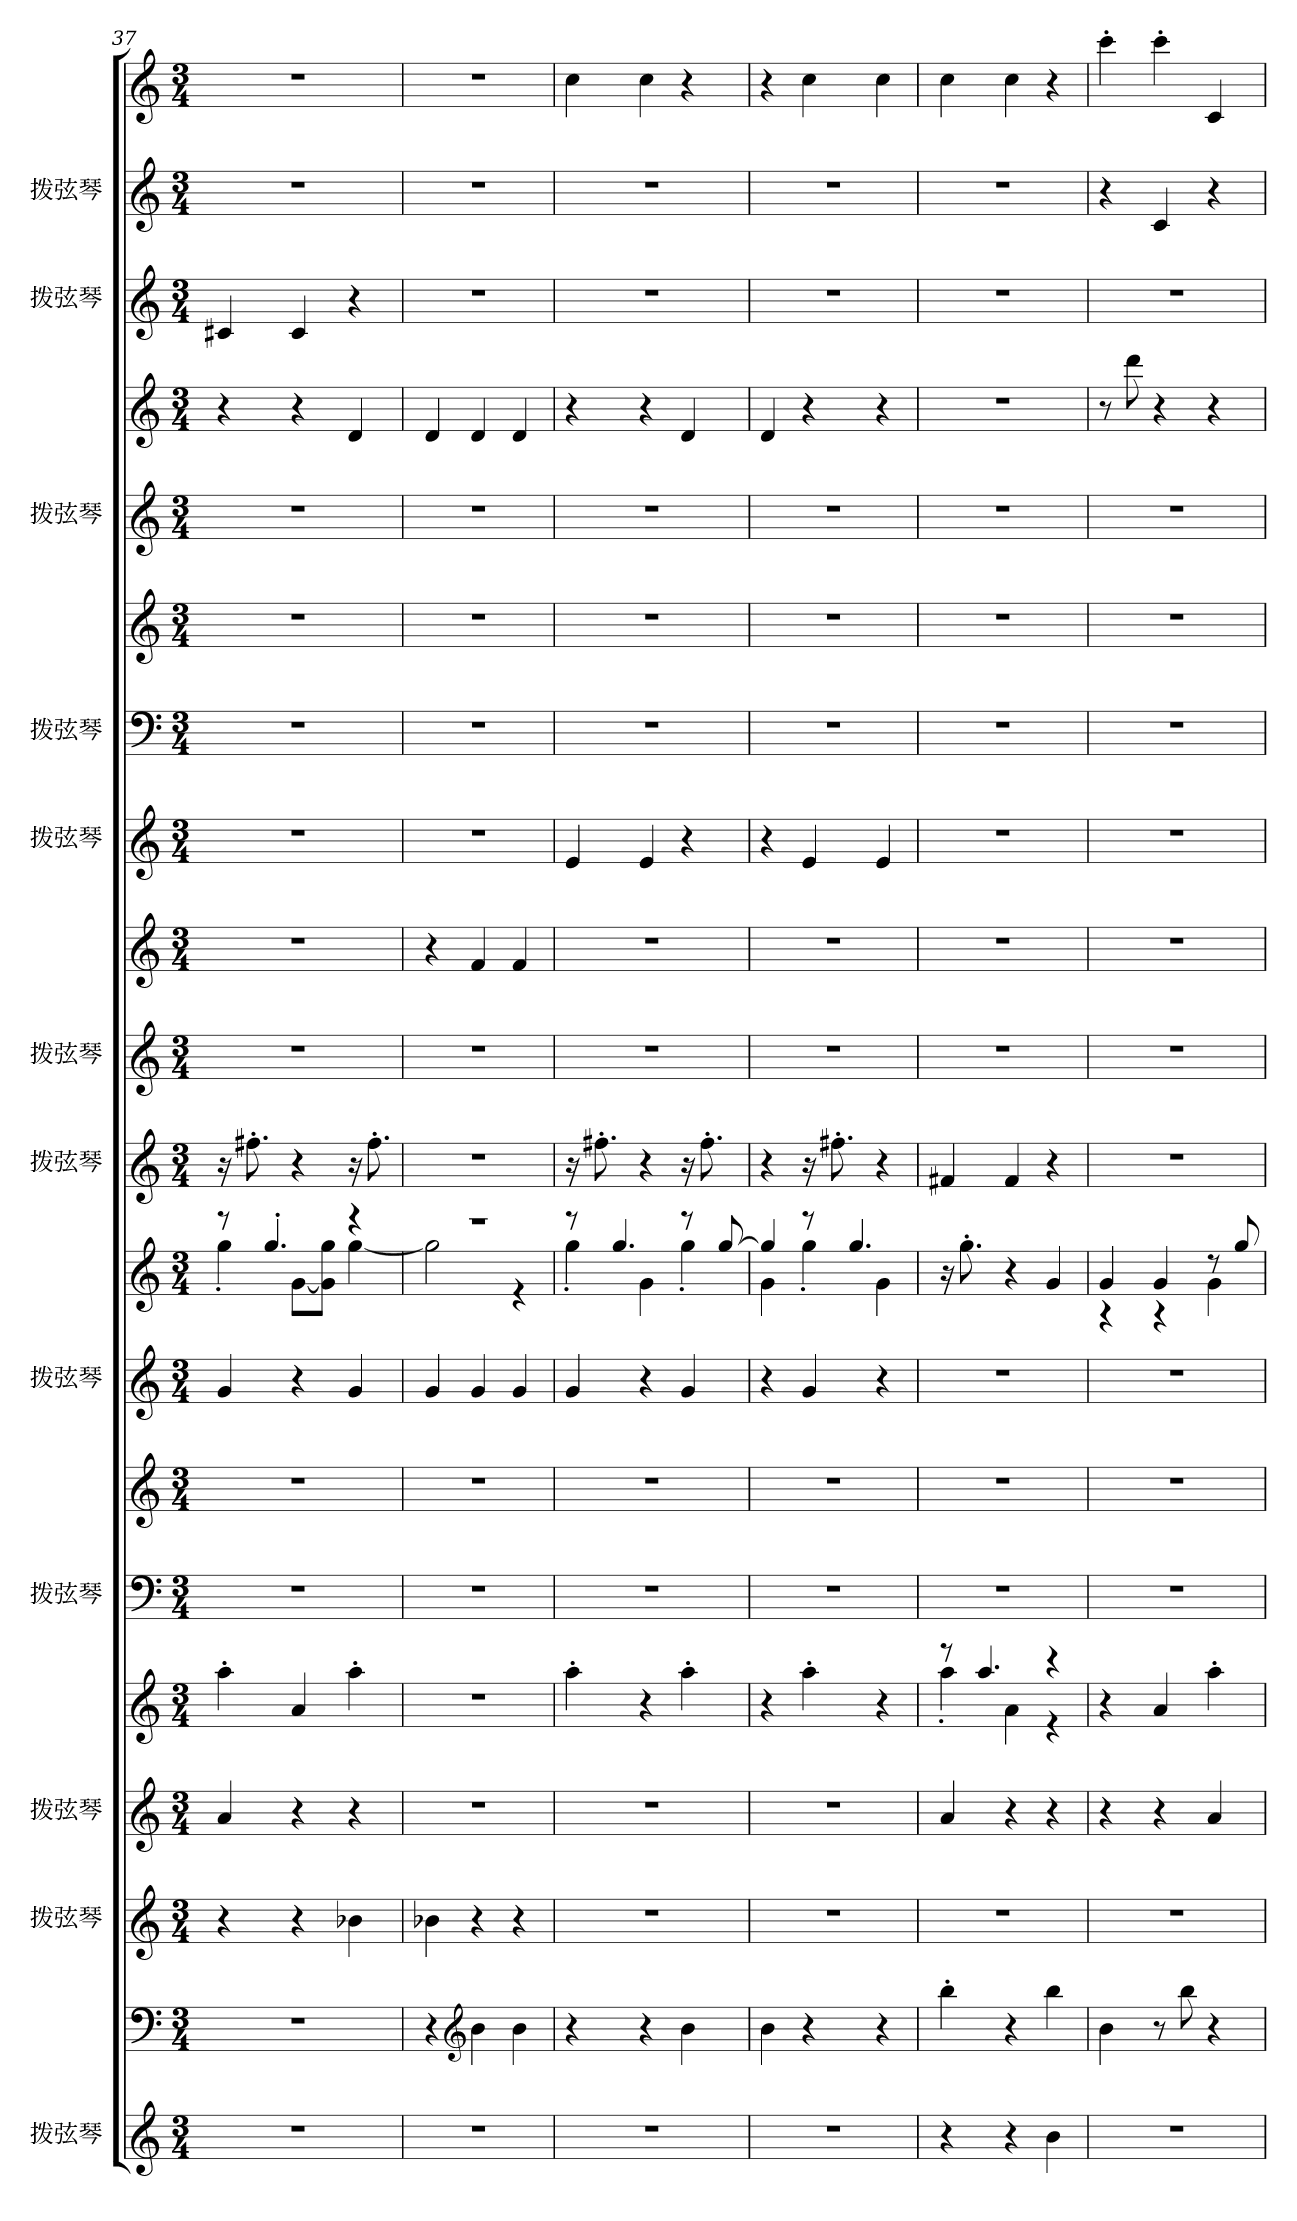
**kern	**kern	**kern	**kern	**kern	**kern	**kern	**kern	**kern	**kern	**kern	**kern	**kern	**kern	**kern	**kern	**kern	**kern	**kern	**kern
*part12	*part12	*part11	*part10	*part10	*part9	*part9	*part8	*part8	*part7	*part6	*part6	*part5	*part4	*part4	*part3	*part3	*part2	*part1	*part1
*staff20	*staff19	*staff18	*staff17	*staff16	*staff15	*staff14	*staff13	*staff12	*staff11	*staff10	*staff9	*staff8	*staff7	*staff6	*staff5	*staff4	*staff3	*staff2	*staff1
*I"拨弦琴	*	*I"拨弦琴	*I"拨弦琴	*	*I"拨弦琴	*	*I"拨弦琴	*	*I"拨弦琴	*I"拨弦琴	*	*I"拨弦琴	*I"拨弦琴	*	*I"拨弦琴	*	*I"拨弦琴	*I"拨弦琴	*
*clefG2	*clefF4	*clefG2	*clefG2	*clefG2	*clefF4	*clefG2	*clefG2	*clefG2	*clefG2	*clefG2	*clefG2	*clefG2	*clefF4	*clefG2	*clefG2	*clefG2	*clefG2	*clefG2	*clefG2
*k[]	*k[]	*k[]	*k[]	*k[]	*k[]	*k[]	*k[]	*k[]	*k[]	*k[]	*k[]	*k[]	*k[]	*k[]	*k[]	*k[]	*k[]	*k[]	*k[]
*M3/4	*M3/4	*M3/4	*M3/4	*M3/4	*M3/4	*M3/4	*M3/4	*M3/4	*M3/4	*M3/4	*M3/4	*M3/4	*M3/4	*M3/4	*M3/4	*M3/4	*M3/4	*M3/4	*M3/4
=37	=37	=37	=37	=37	=37	=37	=37	=37	=37	=37	=37	=37	=37	=37	=37	=37	=37	=37	=37
*	*	*	*	*	*	*	*	*^	*	*	*	*	*	*	*	*	*	*	*
2.r	2.r	4r	4a/	4aa'\	2.r	2.r	4g/	8r	4gg'\	16r	2.r	2.r	2.r	2.r	2.r	2.r	4r	4c#X/	2.r	2.r
.	.	.	.	.	.	.	.	.	.	8.ff#X'\	.	.	.	.	.	.	.	.	.	.
.	.	.	.	.	.	.	.	4.gg'/	.	.	.	.	.	.	.	.	.	.	.	.
.	.	4r	4r	4a/	.	.	4r	.	[8g\L	4r	.	.	.	.	.	.	4r	4c#/	.	.
.	.	.	.	.	.	.	.	.	8g\] 8gg\J	.	.	.	.	.	.	.	.	.	.	.
.	.	4b-X\	4r	4aa'\	.	.	4g/	4r	[4gg\	16r	.	.	.	.	.	.	4d/	4r	.	.
.	.	.	.	.	.	.	.	.	.	8.ff#'\	.	.	.	.	.	.	.	.	.	.
!!LO:PB:g=z
=38	=38	=38	=38	=38	=38	=38	=38	=38	=38	=38	=38	=38	=38	=38	=38	=38	=38	=38	=38	=38
2.r	4r	4b-X\	2.r	2.r	2.r	2.r	4g/	2.r	2gg\]	2.r	2.r	4r	2.r	2.r	2.r	2.r	4d/	2.r	2.r	2.r
*	*clefG2	*	*	*	*	*	*	*	*	*	*	*	*	*	*	*	*	*	*	*
.	4b\	4r	.	.	.	.	4g/	.	.	.	.	4f/	.	.	.	.	4d/	.	.	.
.	4b\	4r	.	.	.	.	4g/	.	4r	.	.	4f/	.	.	.	.	4d/	.	.	.
=39	=39	=39	=39	=39	=39	=39	=39	=39	=39	=39	=39	=39	=39	=39	=39	=39	=39	=39	=39	=39
2.r	4r	2.r	2.r	4aa'\	2.r	2.r	4g/	8r	4gg'\	16r	2.r	2.r	4e/	2.r	2.r	2.r	4r	2.r	2.r	4cc\
.	.	.	.	.	.	.	.	.	.	8.ff#X'\	.	.	.	.	.	.	.	.	.	.
.	.	.	.	.	.	.	.	4.gg/	.	.	.	.	.	.	.	.	.	.	.	.
.	4r	.	.	4r	.	.	4r	.	4g\	4r	.	.	4e/	.	.	.	4r	.	.	4cc\
.	4b\	.	.	4aa'\	.	.	4g/	8r	4gg'\	16r	.	.	4r	.	.	.	4d/	.	.	4r
.	.	.	.	.	.	.	.	.	.	8.ff#'\	.	.	.	.	.	.	.	.	.	.
.	.	.	.	.	.	.	.	[8gg/	.	.	.	.	.	.	.	.	.	.	.	.
=40	=40	=40	=40	=40	=40	=40	=40	=40	=40	=40	=40	=40	=40	=40	=40	=40	=40	=40	=40	=40
2.r	4b\	2.r	2.r	4r	2.r	2.r	4r	4gg/]	4g\	4r	2.r	2.r	4r	2.r	2.r	2.r	4d/	2.r	2.r	4r
.	4r	.	.	4aa'\	.	.	4g/	8r	4gg'\	16r	.	.	4e/	.	.	.	4r	.	.	4cc\
.	.	.	.	.	.	.	.	.	.	8.ff#X'\	.	.	.	.	.	.	.	.	.	.
.	.	.	.	.	.	.	.	4.gg/	.	.	.	.	.	.	.	.	.	.	.	.
.	4r	.	.	4r	.	.	4r	.	4g\	4r	.	.	4e/	.	.	.	4r	.	.	4cc\
*	*	*	*	*	*	*	*	*v	*v	*	*	*	*	*	*	*	*	*	*	*
=41	=41	=41	=41	=41	=41	=41	=41	=41	=41	=41	=41	=41	=41	=41	=41	=41	=41	=41	=41
*	*	*	*	*^	*	*	*	*	*	*	*	*	*	*	*	*	*	*	*
4r	4bb'\	2.r	4a/	8r	4aa'\	2.r	2.r	2.r	16r	4f#X/	2.r	2.r	2.r	2.r	2.r	2.r	2.r	2.r	2.r	4cc\
.	.	.	.	.	.	.	.	.	8.gg'\	.	.	.	.	.	.	.	.	.	.	.
.	.	.	.	4.aa/	.	.	.	.	.	.	.	.	.	.	.	.	.	.	.	.
4r	4r	.	4r	.	4a\	.	.	.	4r	4f#/	.	.	.	.	.	.	.	.	.	4cc\
4b\	4bb\	.	4r	4r	4r	.	.	.	4g/	4r	.	.	.	.	.	.	.	.	.	4r
*	*	*	*	*v	*v	*	*	*	*	*	*	*	*	*	*	*	*	*	*	*
=42	=42	=42	=42	=42	=42	=42	=42	=42	=42	=42	=42	=42	=42	=42	=42	=42	=42	=42	=42
*	*	*	*	*	*	*	*	*^	*	*	*	*	*	*	*	*	*	*	*
2.r	4b\	2.r	4r	4r	2.r	2.r	2.r	4g/	4r	2.r	2.r	2.r	2.r	2.r	2.r	2.r	8r	2.r	4r	4ccc'\
.	.	.	.	.	.	.	.	.	.	.	.	.	.	.	.	.	8ddd\	.	.	.
.	8r	.	4r	4a/	.	.	.	4g/	4r	.	.	.	.	.	.	.	4r	.	4c/	4ccc'\
.	8bb\	.	.	.	.	.	.	.	.	.	.	.	.	.	.	.	.	.	.	.
.	4r	.	4a/	4aa'\	.	.	.	8r	4g\	.	.	.	.	.	.	.	4r	.	4r	4c/
.	.	.	.	.	.	.	.	8gg/	.	.	.	.	.	.	.	.	.	.	.	.
*	*	*	*	*	*	*	*	*v	*v	*	*	*	*	*	*	*	*	*	*	*
=	=	=	=	=	=	=	=	=	=	=	=	=	=	=	=	=	=	=	=
*-	*-	*-	*-	*-	*-	*-	*-	*-	*-	*-	*-	*-	*-	*-	*-	*-	*-	*-	*-
